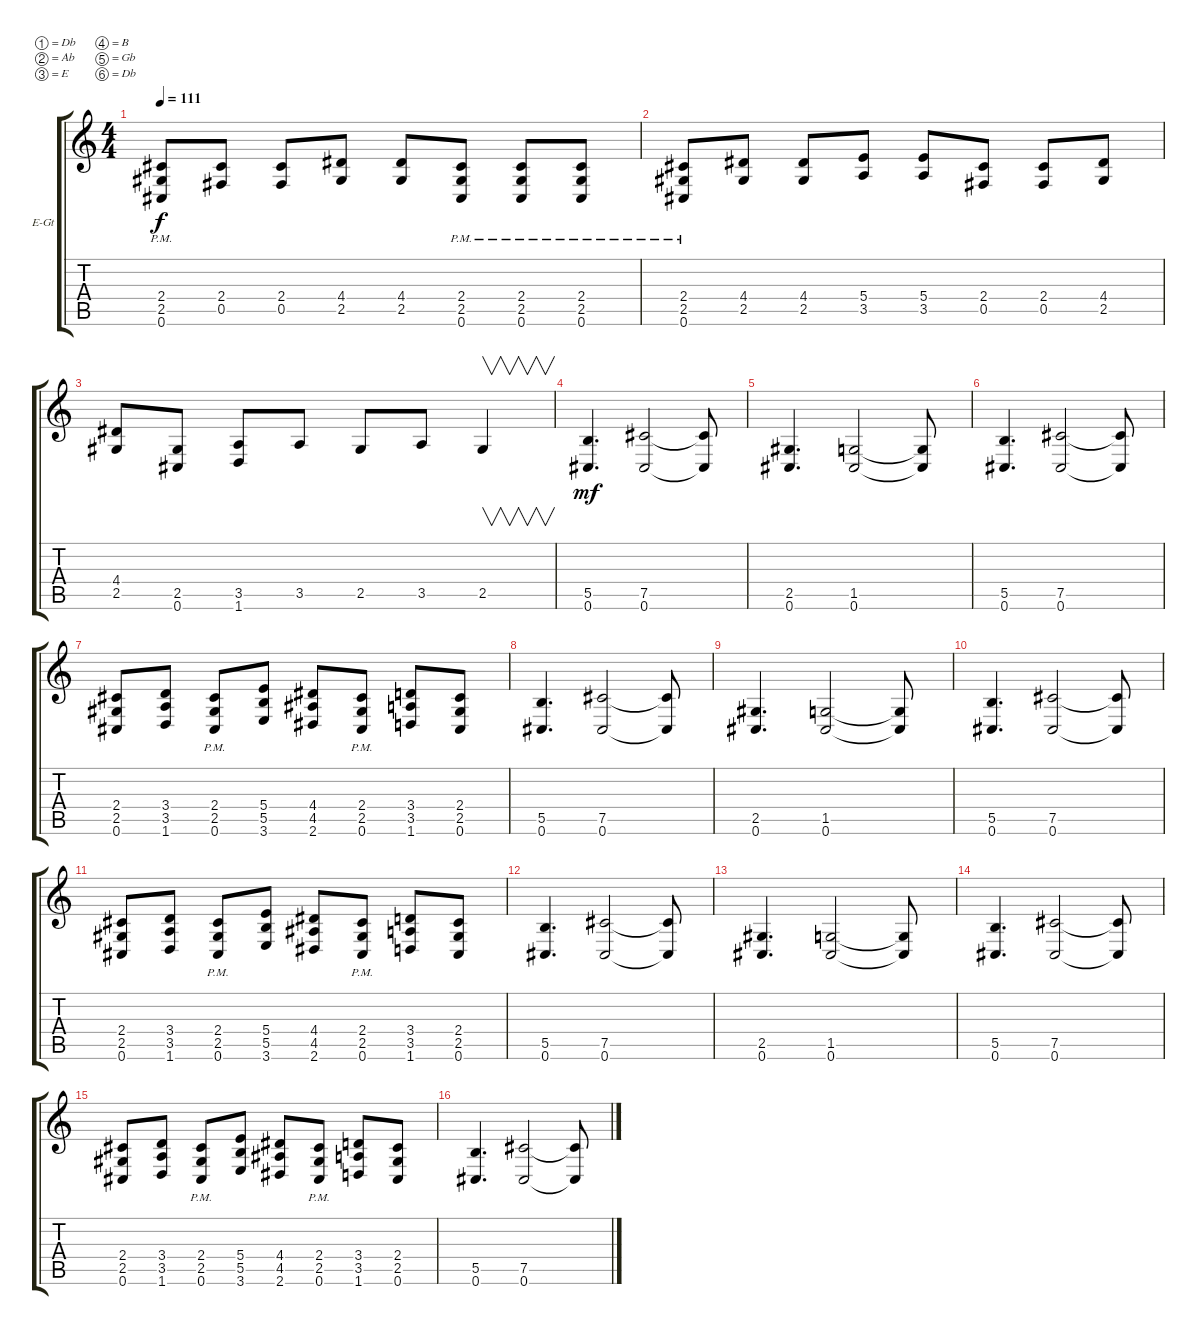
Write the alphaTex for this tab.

\defaultSystemsLayout 4
\bracketExtendMode groupsimilarinstruments
\firstSystemTrackNameOrientation horizontal
\otherSystemsTrackNameOrientation horizontal
\track ("Electric Guitar" "E-Gt") {instrument distortionguitar}
\staff {score tabs}
\tuning (Db4 Ab3 E3 B2 Gb2 Db2)
\ts (4 4)
\tempo 111
\clef g2
\ks c
(0.6{pm} 2.5{pm} 2.4{pm}).8{dy f} (0.5 2.4).8 (0.5 2.4).8 (2.5 4.4).8 (2.5 4.4).8 (0.6{pm} 2.5{pm} 2.4{pm}).8 (0.6{pm} 2.5{pm} 2.4{pm}).8 (0.6{pm} 2.5{pm} 2.4{pm}).8 |
(0.6{pm} 2.5{pm} 2.4{pm}).8 (2.5 4.4).8 (2.5 4.4).8 (3.5 5.4).8 (3.5 5.4).8 (0.5 2.4).8 (0.5 2.4).8 (2.5 4.4).8 |
(2.5 4.4).8 (0.6 2.5).8 (1.6 3.5).8 3.5.8 2.5.8 3.5.8 2.5.4{v} |
(0.6 5.5).4{d dy mf} (7.5 0.6).2 (7.5{t} 0.6{t}).8 |
(0.6 2.5).4{d} (0.6 1.5).2 (0.6{t} 1.5{t}).8 |
(0.6 5.5).4{d} (7.5 0.6).2 (7.5{t} 0.6{t}).8 |
(0.6 2.5 2.4).8 (1.6 3.5 3.4).8 (0.6{pm} 2.5{pm} 2.4{pm}).8 (3.6 5.5 5.4).8 (2.6 4.5 4.4).8 (0.6{pm} 2.5{pm} 2.4{pm}).8 (1.6 3.5 3.4).8 (0.6 2.5 2.4).8 |
(0.6 5.5).4{d} (7.5 0.6).2 (7.5{t} 0.6{t}).8 |
(0.6 2.5).4{d} (0.6 1.5).2 (0.6{t} 1.5{t}).8 |
(0.6 5.5).4{d} (7.5 0.6).2 (7.5{t} 0.6{t}).8 |
(0.6 2.5 2.4).8 (1.6 3.5 3.4).8 (0.6{pm} 2.5{pm} 2.4{pm}).8 (3.6 5.5 5.4).8 (2.6 4.5 4.4).8 (0.6{pm} 2.5{pm} 2.4{pm}).8 (1.6 3.5 3.4).8 (0.6 2.5 2.4).8 |
(0.6 5.5).4{d} (7.5 0.6).2 (7.5{t} 0.6{t}).8 |
(0.6 2.5).4{d} (0.6 1.5).2 (0.6{t} 1.5{t}).8 |
(0.6 5.5).4{d} (7.5 0.6).2 (7.5{t} 0.6{t}).8 |
(0.6 2.5 2.4).8 (1.6 3.5 3.4).8 (0.6{pm} 2.5{pm} 2.4{pm}).8 (3.6 5.5 5.4).8 (2.6 4.5 4.4).8 (0.6{pm} 2.5{pm} 2.4{pm}).8 (1.6 3.5 3.4).8 (0.6 2.5 2.4).8 |
(0.6 5.5).4{d} (7.5 0.6).2 (7.5{t} 0.6{t}).8
